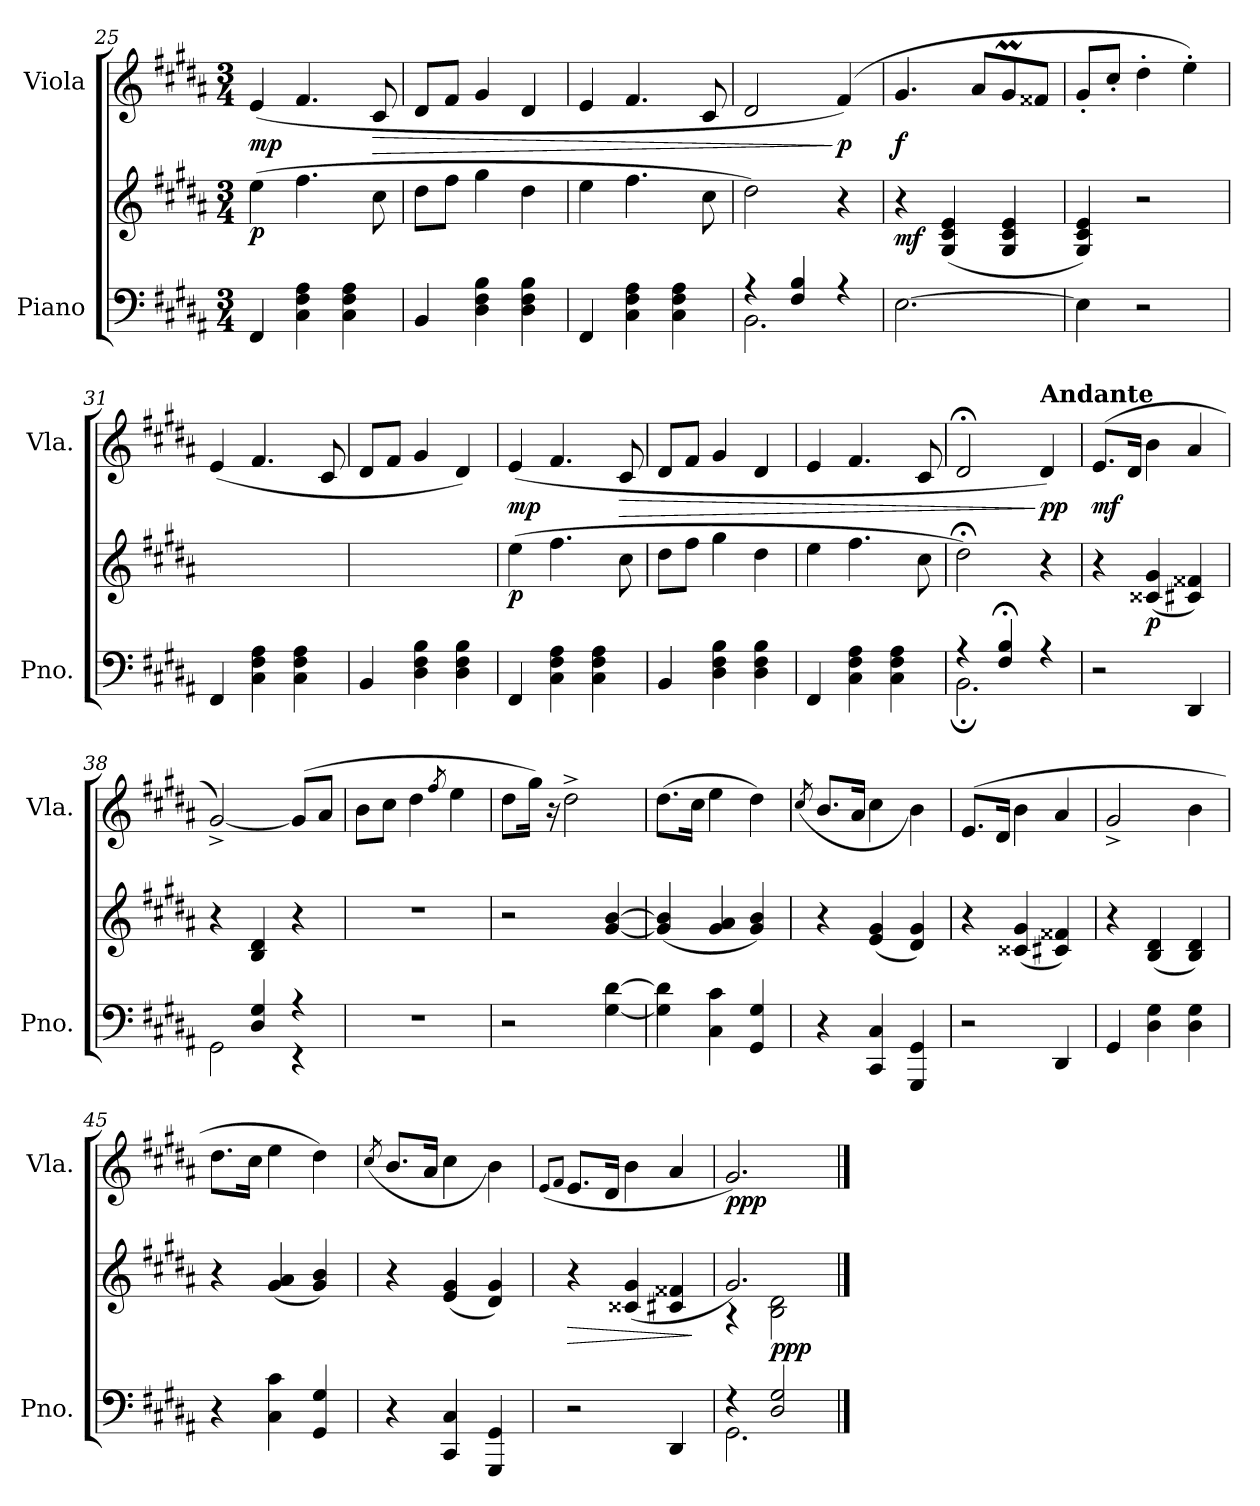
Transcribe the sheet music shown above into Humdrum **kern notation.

**kern	**kern	**dynam	**kern	**dynam
*part2	*part2	*part2	*part1	*part1
*staff3	*staff2	*staff2/3	*staff1	*staff1
*I"Piano	*	*	*I"Viola	*
*I'Pno.	*	*	*I'Vla.	*
*clefF4	*clefG2	*	*clefG2	*
*k[f#c#g#d#a#]	*k[f#c#g#d#a#]	*	*k[f#c#g#d#a#]	*
*M3/4	*M3/4	*	*M3/4	*
=25	=25	=25	=25	=25
!	!	!LO:DY:b	!	!LO:DY:b
4FF#/	(>4ee\	p	(>4e/	mp
4C#\ 4F#\ 4A#\	4.ff#\	.	4.f#/	.
4C#\ 4F#\ 4A#\	.	.	.	.
!	!	!	!	!LO:HP:b
.	8cc#\	.	8c#/	>
=26	=26	=26	=26	=26
4BB/	8dd#\L	.	8d#/L	.
.	8ff#\J	.	8f#/J	.
4D#\ 4F#\ 4B\	4gg#\	.	4g#/	.
4D#\ 4F#\ 4B\	4dd#\	.	4d#/	.
=27	=27	=27	=27	=27
4FF#/	4ee\	.	4e/	.
4C#\ 4F#\ 4A#\	4.ff#\	.	4.f#/	.
4C#\ 4F#\ 4A#\	.	.	.	.
.	8cc#\	.	8c#/	.
=28	=28	=28	=28	=28
*^	*	*	*	*
4r	2.BB\	2dd#\)	.	2d#/	.
4F#/ 4B/	.	.	.	.	.
!	!	!	!	!	!LO:DY:n=1:b
4r	.	4r	.	(>4f#/)	] p
*v	*v	*	*	*	*
=29	=29	=29	=29	=29
!	!	!LO:DY:b	!	!LO:DY:b
[2.E\	4r	mf	4.g#/	f
.	(<4G#/ 4c#/ 4e/	.	.	.
.	.	.	8a#/L	.
.	4G#/ 4c#/ 4e/	.	8g#M/	.
.	.	.	8f##X/J	.
=30	=30	=30	=30	=30
4E\]	4G#/ 4c#/ 4e/)	.	8g#'/L	.
.	.	.	8cc#'/J	.
2r	2r	.	4dd#'\	.
.	.	.	4ee'\)	.
=31	=31	=31	=31	=31
4FF#/	2.ryy	.	(>4e/	.
4C#\ 4F#\ 4A#\	.	.	4.f#/	.
4C#\ 4F#\ 4A#\	.	.	.	.
.	.	.	8c#/	.
!!LO:LB:g=z
=32	=32	=32	=32	=32
4BB/	2.ryy	.	8d#/L	.
.	.	.	8f#/J	.
4D#\ 4F#\ 4B\	.	.	4g#/	.
4D#\ 4F#\ 4B\	.	.	4d#/)	.
=33	=33	=33	=33	=33
!	!	!LO:DY:b	!	!LO:DY:b
4FF#/	(>4ee\	p	(>4e/	mp
4C#\ 4F#\ 4A#\	4.ff#\	.	4.f#/	.
4C#\ 4F#\ 4A#\	.	.	.	.
!	!	!	!	!LO:HP:b
.	8cc#\	.	8c#/	>
=34	=34	=34	=34	=34
4BB/	8dd#\L	.	8d#/L	.
.	8ff#\J	.	8f#/J	.
4D#\ 4F#\ 4B\	4gg#\	.	4g#/	.
4D#\ 4F#\ 4B\	4dd#\	.	4d#/	.
=35	=35	=35	=35	=35
4FF#/	4ee\	.	4e/	.
4C#\ 4F#\ 4A#\	4.ff#\	.	4.f#/	.
4C#\ 4F#\ 4A#\	.	.	.	.
.	8cc#\	.	8c#/	.
=36	=36	=36	=36	=36
*^	*	*	*	*
4r	2.BB;\	2dd#;<\)	.	2d#;</	.
4F#/;< 4B/;<	.	.	.	.	.
!	!	!	!	!LO:TX:a:B:t=Andante	!
!	!	!	!	!	!LO:DY:n=1:b
4r	.	4r	.	4d#/)	] pp
*v	*v	*	*	*	*
=37	=37	=37	=37	=37
!	!	!	!	!LO:DY:b
2r	4r	.	(>8.e/L	mf
.	.	.	16d#/Jk	.
!	!	!LO:DY:b	!	!
.	(<4c##X/ 4g#/	p	4b\	.
4DD#/	4c#X/ 4f##X/)	.	4a#/	.
=38	=38	=38	=38	=38
*^	*	*	*	*
4ryy	2GG#\	4r	.	[2g#^/)	.
4D#/ 4G#/	.	4B/ 4d#/	.	.	.
4r	4r	4r	.	(>8g#/L]	.
.	.	.	.	8a#/J	.
*v	*v	*	*	*	*
=39	=39	=39	=39	=39
2.r	2.r	.	8b\L	.
.	.	.	8cc#\J	.
.	.	.	4dd#\	.
.	.	.	8qff#/	.
.	.	.	4ee\	.
=40	=40	=40	=40	=40
2r	2r	.	8dd#\L	.
.	.	.	16gg#\Jk)	.
.	.	.	16r	.
.	.	.	2dd#^\	.
[4G#\ [4d#\	[4g#/ [4b/	.	.	.
!!LO:LB:g=z
=41	=41	=41	=41	=41
4G#\] 4d#\]	(<4g#/] 4b/]	.	(>8.dd#\L	.
.	.	.	16cc#\Jk	.
4C#\ 4c#\	4g#/ 4a#/	.	4ee\	.
4GG#/ 4G#/	4g#/ 4b/)	.	4dd#\)	.
=42	=42	=42	=42	=42
.	.	.	(<8qcc#/	.
4r	4r	.	8.b/L	.
.	.	.	16a#/Jk	.
4CC#/ 4C#/	(<4e/ 4g#/	.	4cc#\	.
4GGG#/ 4GG#/	4d#/ 4g#/)	.	4b\)	.
=43	=43	=43	=43	=43
2r	4r	.	(>8.e/L	.
.	.	.	16d#/Jk	.
.	(<4c##X/ 4g#/	.	4b\	.
4DD#/	4c#X/ 4f##X/)	.	4a#/	.
=44	=44	=44	=44	=44
4GG#/	4r	.	2g#^/	.
4D#\ 4G#\	(<4B/ 4d#/	.	.	.
4D#\ 4G#\	4B/ 4d#/)	.	4b\	.
=45	=45	=45	=45	=45
4r	4r	.	8.dd#\L	.
.	.	.	16cc#\Jk	.
4C#\ 4c#\	(<4g#/ 4a#/	.	4ee\	.
4GG#/ 4G#/	4g#/ 4b/)	.	4dd#\)	.
=46	=46	=46	=46	=46
.	.	.	(<8qcc#/	.
4r	4r	.	8.b/L	.
.	.	.	16a#/Jk	.
4CC#/ 4C#/	(<4e/ 4g#/	.	4cc#\	.
4GGG#/ 4GG#/	4d#/ 4g#/)	.	4b\)	.
=47	=47	=47	=47	=47
.	.	.	(>8qe/L	.
.	.	.	8qf#/J	.
!	!	!LO:HP:b	!	!
2r	4r	>	8.e/L	.
.	.	.	16d#/Jk	.
.	(<4c##X/ 4g#/	.	4b\	.
4DD#/	4c#X/ 4f##X/	.	4a#/	.
.	.	]	.	.
=48	=48	=48	=48	=48
*^	*^	*	*	*
!	!	!	!	!	!	!LO:DY:b
4r	2.GG#\	2.g#/)	4r	.	2.g#/)	ppp
!	!	!	!	!LO:DY:b	!	!
2D#/ 2G#/	.	.	2B\ 2d#\	ppp	.	.
*v	*v	*	*	*	*	*
*	*v	*v	*	*	*
==	==	==	==	==
*-	*-	*-	*-	*-
